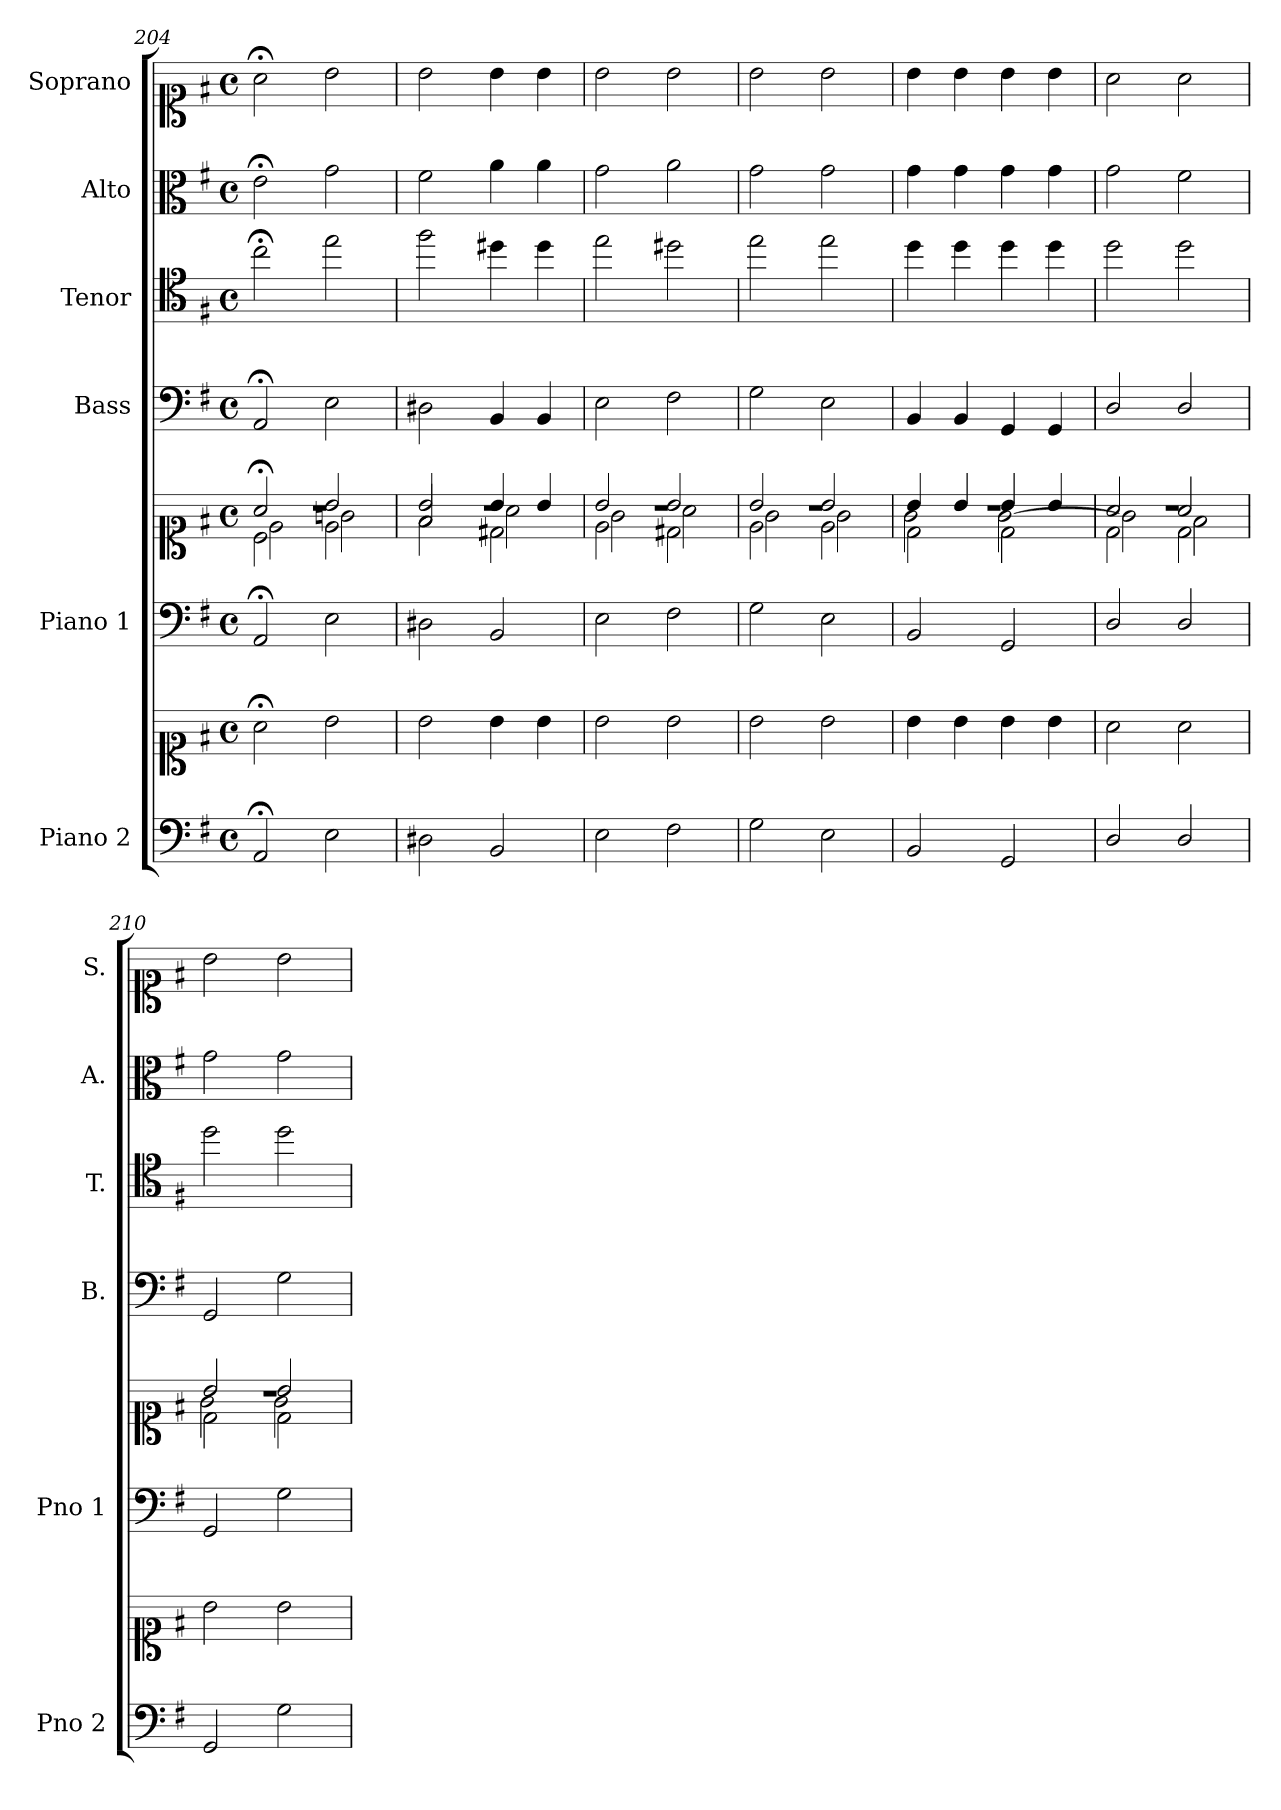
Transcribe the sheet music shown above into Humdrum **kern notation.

**kern	**kern	**kern	**kern	**kern	**kern	**kern	**kern
*part6	*part6	*part5	*part5	*part4	*part3	*part2	*part1
*staff8	*staff7	*staff6	*staff5	*staff4	*staff3	*staff2	*staff1
*I"Piano 2	*	*I"Piano 1	*	*I"Bass	*I"Tenor	*I"Alto	*I"Soprano
*I'Pno 2	*	*I'Pno 1	*	*I'B.	*I'T.	*I'A.	*I'S.
*clefF4	*clefC1	*clefF4	*clefC1	*clefF4	*clefC4	*clefC3	*clefC1
*	*	*	*	*	*ITrd7c12	*	*
*k[f#]	*k[f#]	*k[f#]	*k[f#]	*k[f#]	*k[f#]	*k[f#]	*k[f#]
*G:	*G:	*G:	*G:	*G:	*G:	*G:	*G:
*M4/4	*M4/4	*M4/4	*M4/4	*M4/4	*M4/4	*M4/4	*M4/4
*met(c)	*met(c)	*met(c)	*met(c)	*met(c)	*met(c)	*met(c)	*met(c)
=204	=204	=204	=204	=204	=204	=204	=204
*	*	*	*^	*	*	*	*
*	*	*	*	*^	*	*	*	*
*	*	*	*	*	*^	*	*	*	*
2AA;/	2a;<\	2AA;/	2a;</	2c\	2e\	1r	2AA;</	2c;<\	2e;<\	2a;<\
2E\	2b\	2E\	2b/	2e\	2gn\	.	2E\	2e\	2g\	2b\
=205	=205	=205	=205	=205	=205	=205	=205	=205	=205	=205
2D#X\	2b\	2D#X\	2b/	2f#\	2f#/	1r	2D#X\	2f#\	2f#\	2b\
2BB/	4b\	2BB/	4b/	2d#X\	2a\	.	4BB/	4d#X\	4a\	4b\
.	4b\	.	4b/	.	.	.	4BB/	4d#\	4a\	4b\
=206	=206	=206	=206	=206	=206	=206	=206	=206	=206	=206
2E\	2b\	2E\	2b/	2e\	2g\	1r	2E\	2e\	2g\	2b\
2F#\	2b\	2F#\	2b/	2d#X\	2a\	.	2F#\	2d#X\	2a\	2b\
=207	=207	=207	=207	=207	=207	=207	=207	=207	=207	=207
2G\	2b\	2G\	2b/	2e\	2g\	1r	2G\	2e\	2g\	2b\
2E\	2b\	2E\	2b/	2e\	2g\	.	2E\	2e\	2g\	2b\
=208	=208	=208	=208	=208	=208	=208	=208	=208	=208	=208
2BB/	4b\	2BB/	4b/	2d\	2g\	1r	4BB/	4d\	4g\	4b\
.	4b\	.	4b/	.	.	.	4BB/	4d\	4g\	4b\
2GG/	4b\	2GG/	4b/	2d\	[<2g\	.	4GG/	4d\	4g\	4b\
.	4b\	.	4b/	.	.	.	4GG/	4d\	4g\	4b\
=209	=209	=209	=209	=209	=209	=209	=209	=209	=209	=209
2D/	2a\	2D/	2a/	2d\	2g\]	1r	2D/	2d\	2g\	2a\
2D/	2a\	2D/	2a/	2d\	2f#\	.	2D/	2d\	2f#\	2a\
!!LO:PB:g=z
=210	=210	=210	=210	=210	=210	=210	=210	=210	=210	=210
2GG/	2b\	2GG/	2b/	2d\	2g\	1r	2GG/	2d\	2g\	2b\
2G\	2b\	2G\	2b/	2d\	2g\	.	2G\	2d\	2g\	2b\
*	*	*	*v	*v	*v	*v	*	*	*	*
=	=	=	=	=	=	=	=
*-	*-	*-	*-	*-	*-	*-	*-
